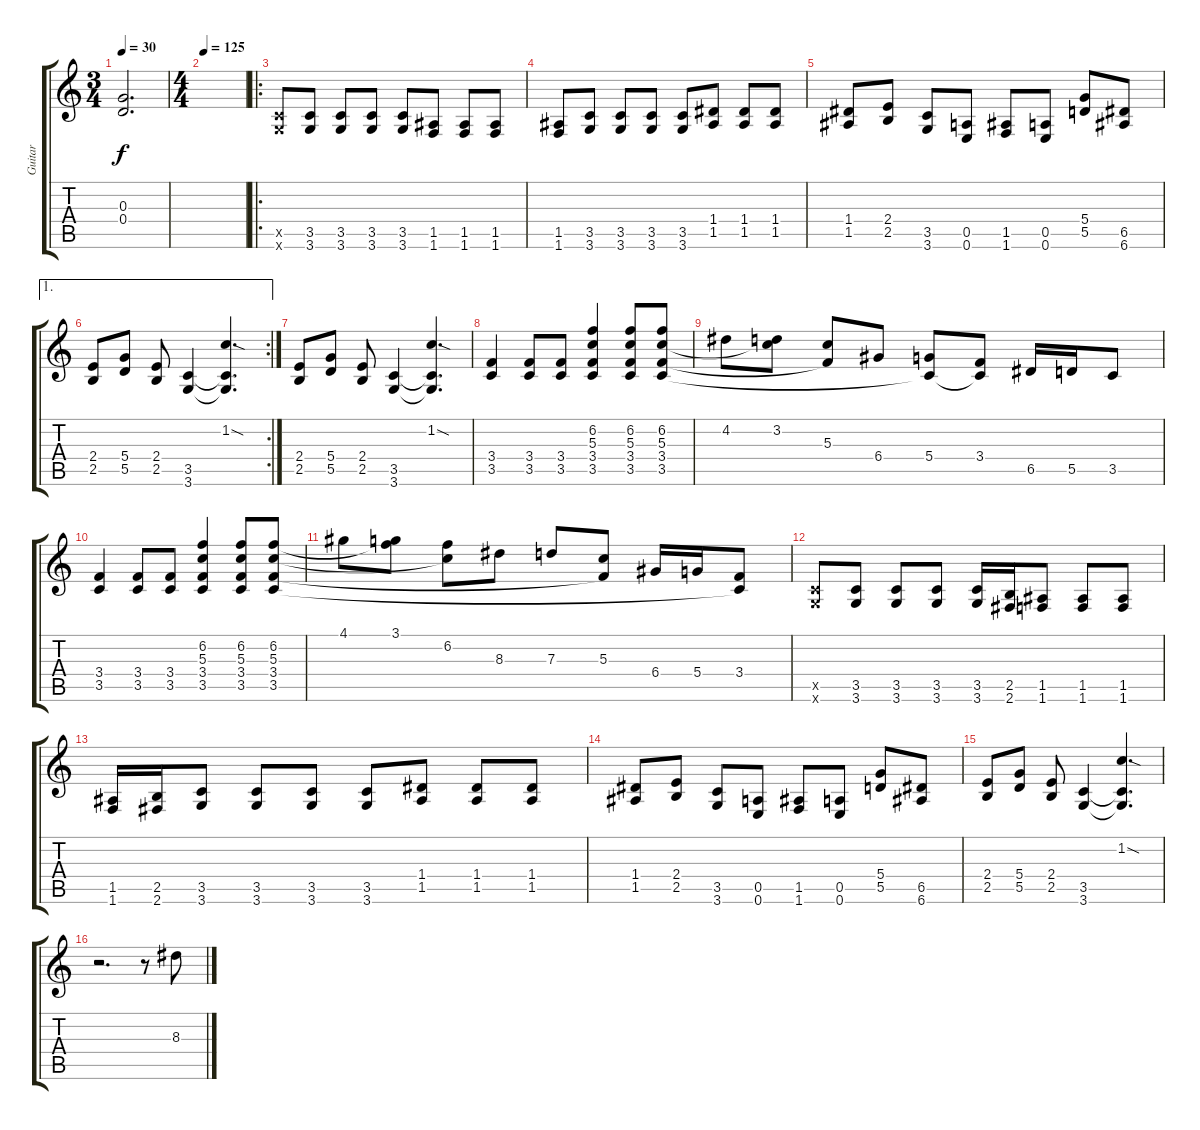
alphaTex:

\track ("Guitar" "Guitar") {instrument overdrivenguitar}
\staff {score tabs}
\tuning (E4 B3 G3 D3 A2 E2) {hide}
\ts (3 4)
\tempo 30
\clef g2
\ks c
(0.3{t} 0.4{t}).2{d dy f} |
\ts (4 4)
\tempo 125
|
\ro
(3.5{x} 3.6{x}).8 (3.5 3.6).8 (3.5 3.6).8 (3.5 3.6).8 (3.5 3.6).8 (1.5 1.6).8 (1.5 1.6).8 (1.5 1.6).8 |
(1.5 1.6).8 (3.5 3.6).8 (3.5 3.6).8 (3.5 3.6).8 (3.5 3.6).8 (1.4 1.5).8 (1.4 1.5).8 (1.4 1.5).8 |
(1.4 1.5).8 (2.4 2.5).8 (3.5 3.6).8 (0.5 0.6).8 (1.5 1.6).8 (0.5 0.6).8 (5.4 5.5).8 (6.5 6.6).8 |
\ae 1
\rc 2
(2.4 2.5).8 (5.4 5.5).8 (2.4 2.5).8 (3.5 3.6).4 (1.2{sod} 3.5{t} 3.6{t}).4{d} |
(2.4 2.5).8 (5.4 5.5).8 (2.4 2.5).8 (3.5 3.6).4 (1.2{sod} 3.5{t} 3.6{t}).4{d} |
(3.4 3.5).4 (3.4 3.5).8 (3.4 3.5).8 (6.2 5.3 3.4 3.5).4 (6.2 5.3 3.4 3.5).8 (6.2 5.3 3.4 3.5).8 |
4.2.8 (3.2 5.3{t}).8 (5.3 3.4{t}).8 6.4.8 (5.4 3.5{t}).8 (3.4 3.5{t}).8 6.5.16 5.5.16 3.5.8 |
(3.4 3.5).4 (3.4 3.5).8 (3.4 3.5).8 (6.2 5.3 3.4 3.5).4 (6.2 5.3 3.4 3.5).8 (6.2 5.3 3.4 3.5).8 |
4.1.8 (3.1 6.2{t}).8 (6.2 5.3{t}).8 8.3.8 7.3.8 (5.3 3.4{t}).8 6.4.16 5.4.16 (3.4 3.5{t}).8 |
(3.5{x} 3.6{x}).8 (3.5 3.6).8 (3.5 3.6).8 (3.5 3.6).8 (3.5 3.6).16 (2.5 2.6).16 (1.5 1.6).8 (1.5 1.6).8 (1.5 1.6).8 |
(1.5 1.6).16 (2.5 2.6).16 (3.5 3.6).8 (3.5 3.6).8 (3.5 3.6).8 (3.5 3.6).8 (1.4 1.5).8 (1.4 1.5).8 (1.4 1.5).8 |
(1.4 1.5).8 (2.4 2.5).8 (3.5 3.6).8 (0.5 0.6).8 (1.5 1.6).8 (0.5 0.6).8 (5.4 5.5).8 (6.5 6.6).8 |
(2.4 2.5).8 (5.4 5.5).8 (2.4 2.5).8 (3.5 3.6).4 (1.2{sod} 3.5{t} 3.6{t}).4{d} |
r.2{d volume 14} r.8 8.3.8
